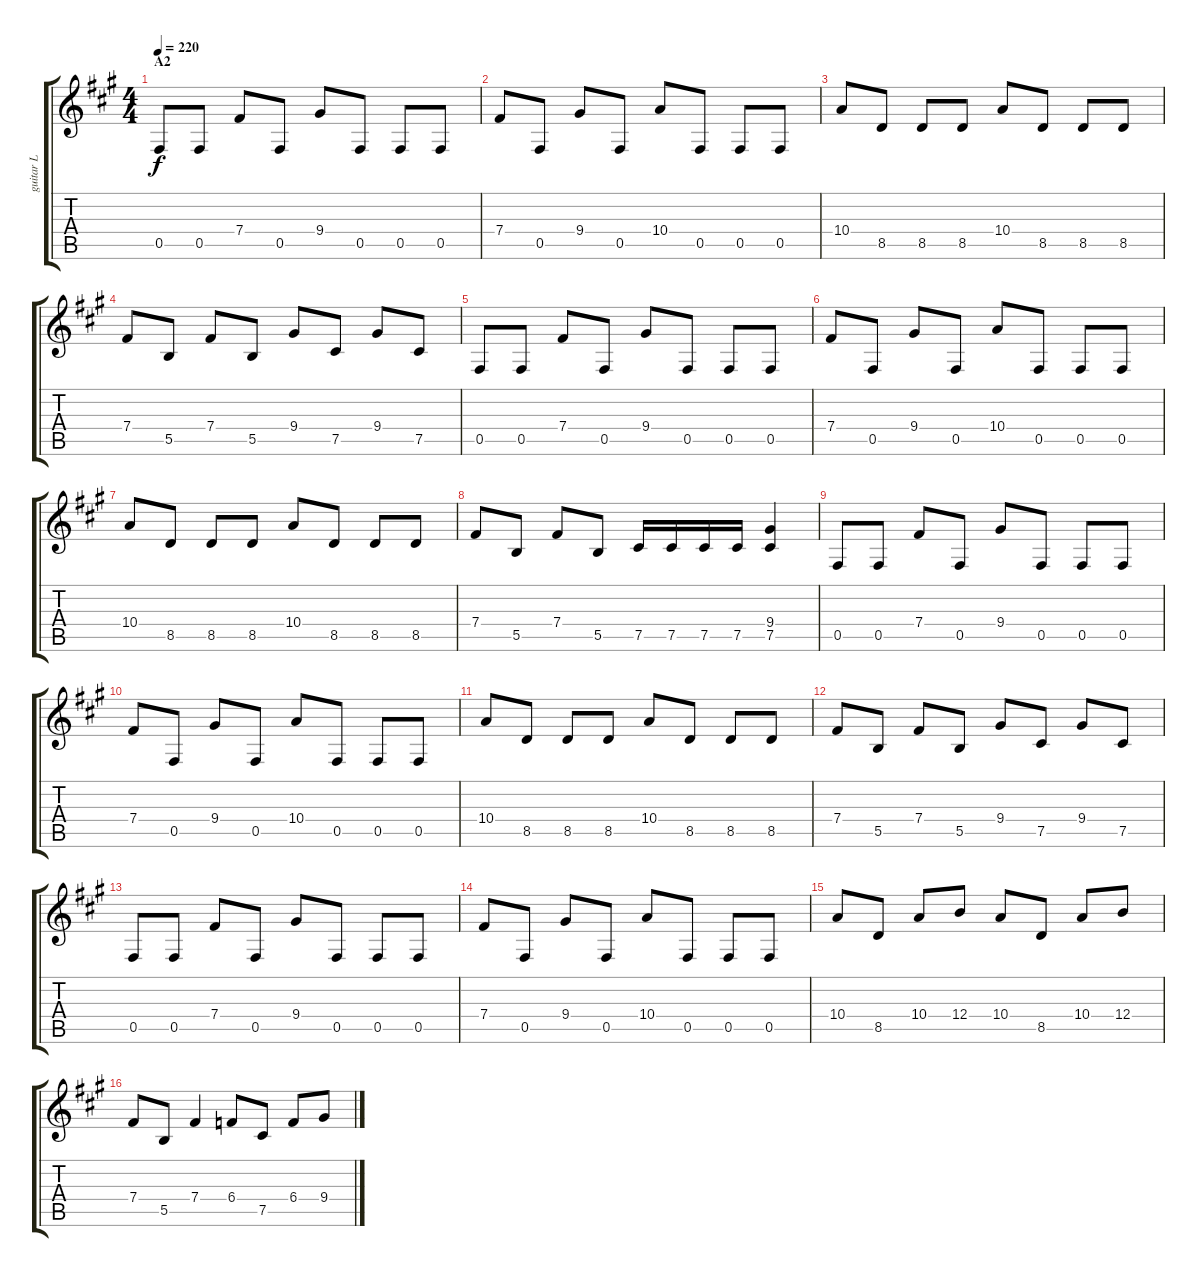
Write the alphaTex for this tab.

\track ("guitar L" "guitar L") {instrument distortionguitar}
\staff {score tabs}
\tuning (Db4 Ab3 E3 B2 Gb2 Db2) {hide}
\ts (4 4)
\section ("" "A2")
\tempo 220
\clef g2
\ks a
0.5.8{dy f} 0.5.8 7.4.8 0.5.8 9.4.8 0.5.8 0.5.8 0.5.8 |
7.4.8 0.5.8 9.4.8 0.5.8 10.4.8 0.5.8 0.5.8 0.5.8 |
10.4.8 8.5.8 8.5.8 8.5.8 10.4.8 8.5.8 8.5.8 8.5.8 |
7.4.8 5.5.8 7.4.8 5.5.8 9.4.8 7.5.8 9.4.8 7.5.8 |
0.5.8 0.5.8 7.4.8 0.5.8 9.4.8 0.5.8 0.5.8 0.5.8 |
7.4.8 0.5.8 9.4.8 0.5.8 10.4.8 0.5.8 0.5.8 0.5.8 |
10.4.8 8.5.8 8.5.8 8.5.8 10.4.8 8.5.8 8.5.8 8.5.8 |
7.4.8 5.5.8 7.4.8 5.5.8 7.5.16 7.5.16 7.5.16 7.5.16 (9.4 7.5).4 |
0.5.8 0.5.8 7.4.8 0.5.8 9.4.8 0.5.8 0.5.8 0.5.8 |
7.4.8 0.5.8 9.4.8 0.5.8 10.4.8 0.5.8 0.5.8 0.5.8 |
10.4.8 8.5.8 8.5.8 8.5.8 10.4.8 8.5.8 8.5.8 8.5.8 |
7.4.8 5.5.8 7.4.8 5.5.8 9.4.8 7.5.8 9.4.8 7.5.8 |
0.5.8 0.5.8 7.4.8 0.5.8 9.4.8 0.5.8 0.5.8 0.5.8 |
7.4.8 0.5.8 9.4.8 0.5.8 10.4.8 0.5.8 0.5.8 0.5.8 |
10.4.8 8.5.8 10.4.8 12.4.8 10.4.8 8.5.8 10.4.8 12.4.8 |
7.4.8 5.5.8 7.4.4 6.4.8 7.5.8 6.4.8 9.4.8
